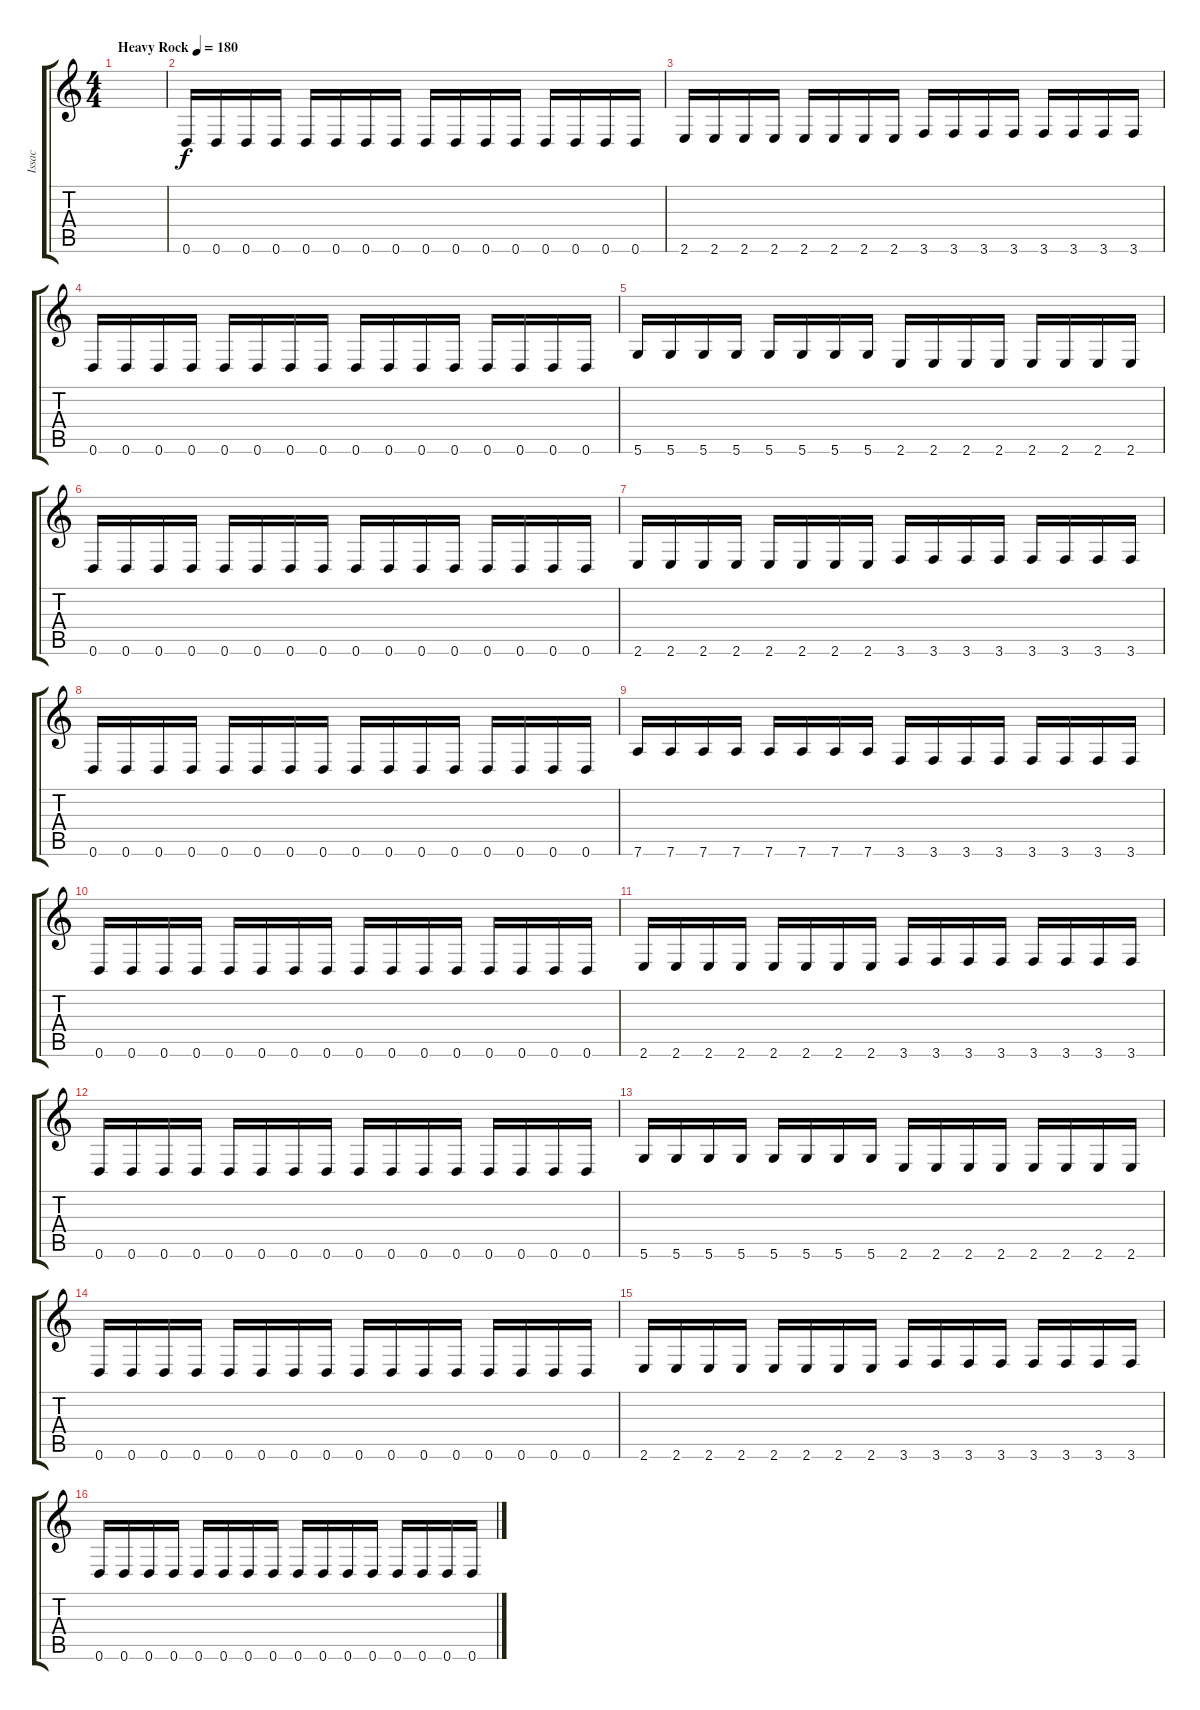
\track ("Issac" "Issac") {instrument distortionguitar}
\staff {score tabs}
\tuning (D4 A3 F3 C3 G2 D2) {hide}
\ts (4 4)
\tempo (180 "Heavy Rock")
\clef g2
\ks c
|
0.6.16 0.6.16 0.6.16 0.6.16 0.6.16 0.6.16 0.6.16 0.6.16 0.6.16 0.6.16 0.6.16 0.6.16 0.6.16 0.6.16 0.6.16 0.6.16 |
2.6.16 2.6.16 2.6.16 2.6.16 2.6.16 2.6.16 2.6.16 2.6.16 3.6.16 3.6.16 3.6.16 3.6.16 3.6.16 3.6.16 3.6.16 3.6.16 |
0.6.16 0.6.16 0.6.16 0.6.16 0.6.16 0.6.16 0.6.16 0.6.16 0.6.16 0.6.16 0.6.16 0.6.16 0.6.16 0.6.16 0.6.16 0.6.16 |
5.6.16 5.6.16 5.6.16 5.6.16 5.6.16 5.6.16 5.6.16 5.6.16 2.6.16 2.6.16 2.6.16 2.6.16 2.6.16 2.6.16 2.6.16 2.6.16 |
0.6.16 0.6.16 0.6.16 0.6.16 0.6.16 0.6.16 0.6.16 0.6.16 0.6.16 0.6.16 0.6.16 0.6.16 0.6.16 0.6.16 0.6.16 0.6.16 |
2.6.16 2.6.16 2.6.16 2.6.16 2.6.16 2.6.16 2.6.16 2.6.16 3.6.16 3.6.16 3.6.16 3.6.16 3.6.16 3.6.16 3.6.16 3.6.16 |
0.6.16 0.6.16 0.6.16 0.6.16 0.6.16 0.6.16 0.6.16 0.6.16 0.6.16 0.6.16 0.6.16 0.6.16 0.6.16 0.6.16 0.6.16 0.6.16 |
7.6.16 7.6.16 7.6.16 7.6.16 7.6.16 7.6.16 7.6.16 7.6.16 3.6.16 3.6.16 3.6.16 3.6.16 3.6.16 3.6.16 3.6.16 3.6.16 |
0.6.16 0.6.16 0.6.16 0.6.16 0.6.16 0.6.16 0.6.16 0.6.16 0.6.16 0.6.16 0.6.16 0.6.16 0.6.16 0.6.16 0.6.16 0.6.16 |
2.6.16 2.6.16 2.6.16 2.6.16 2.6.16 2.6.16 2.6.16 2.6.16 3.6.16 3.6.16 3.6.16 3.6.16 3.6.16 3.6.16 3.6.16 3.6.16 |
0.6.16 0.6.16 0.6.16 0.6.16 0.6.16 0.6.16 0.6.16 0.6.16 0.6.16 0.6.16 0.6.16 0.6.16 0.6.16 0.6.16 0.6.16 0.6.16 |
5.6.16 5.6.16 5.6.16 5.6.16 5.6.16 5.6.16 5.6.16 5.6.16 2.6.16 2.6.16 2.6.16 2.6.16 2.6.16 2.6.16 2.6.16 2.6.16 |
0.6.16 0.6.16 0.6.16 0.6.16 0.6.16 0.6.16 0.6.16 0.6.16 0.6.16 0.6.16 0.6.16 0.6.16 0.6.16 0.6.16 0.6.16 0.6.16 |
2.6.16 2.6.16 2.6.16 2.6.16 2.6.16 2.6.16 2.6.16 2.6.16 3.6.16 3.6.16 3.6.16 3.6.16 3.6.16 3.6.16 3.6.16 3.6.16 |
0.6.16 0.6.16 0.6.16 0.6.16 0.6.16 0.6.16 0.6.16 0.6.16 0.6.16 0.6.16 0.6.16 0.6.16 0.6.16 0.6.16 0.6.16 0.6.16
